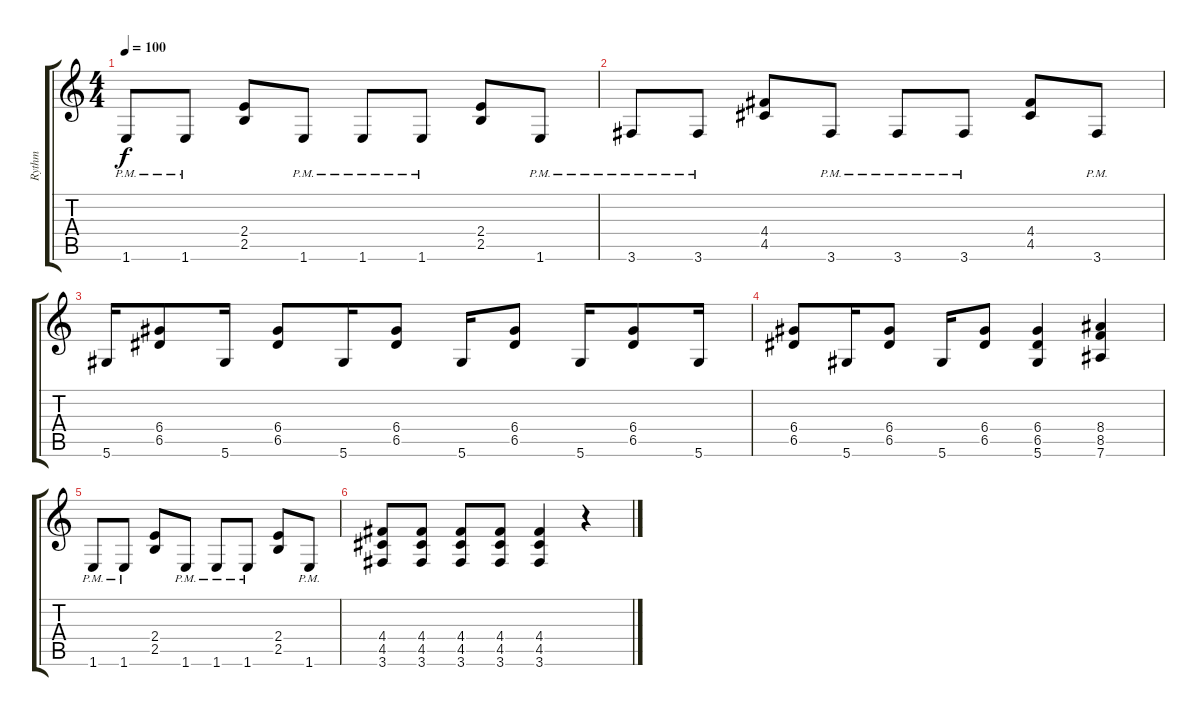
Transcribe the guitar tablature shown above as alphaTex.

\track ("Rythm" "Rythm") {instrument overdrivenguitar}
\staff {score tabs}
\tuning (E4 B3 G3 D3 A2 Eb2) {hide}
\ts (4 4)
\tempo 100
\clef g2
\ks c
1.6{pm}.8{dy f} 1.6{pm}.8 (2.4 2.5).8 1.6{pm}.8 1.6{pm}.8 1.6{pm}.8 (2.4 2.5).8 1.6{pm}.8 |
3.6{pm}.8 3.6{pm}.8 (4.4 4.5).8 3.6{pm}.8 3.6{pm}.8 3.6{pm}.8 (4.4 4.5).8 3.6{pm}.8 |
5.6.16 (6.4 6.5).8 5.6.16 (6.4 6.5).8 5.6.16 (6.4 6.5).8 5.6.16 (6.4 6.5).8 5.6.16 (6.4 6.5).8 5.6.16 |
(6.4 6.5).8 5.6.16 (6.4 6.5).8 5.6.16 (6.4 6.5).8 (6.4 6.5 5.6).4 (8.4 8.5 7.6).4 |
1.6{pm}.8 1.6{pm}.8 (2.4 2.5).8 1.6{pm}.8 1.6{pm}.8 1.6{pm}.8 (2.4 2.5).8 1.6{pm}.8 |
(4.4 4.5 3.6).8 (4.4 4.5 3.6).8 (4.4 4.5 3.6).8 (4.4 4.5 3.6).8 (4.4 4.5 3.6).4 r.4
